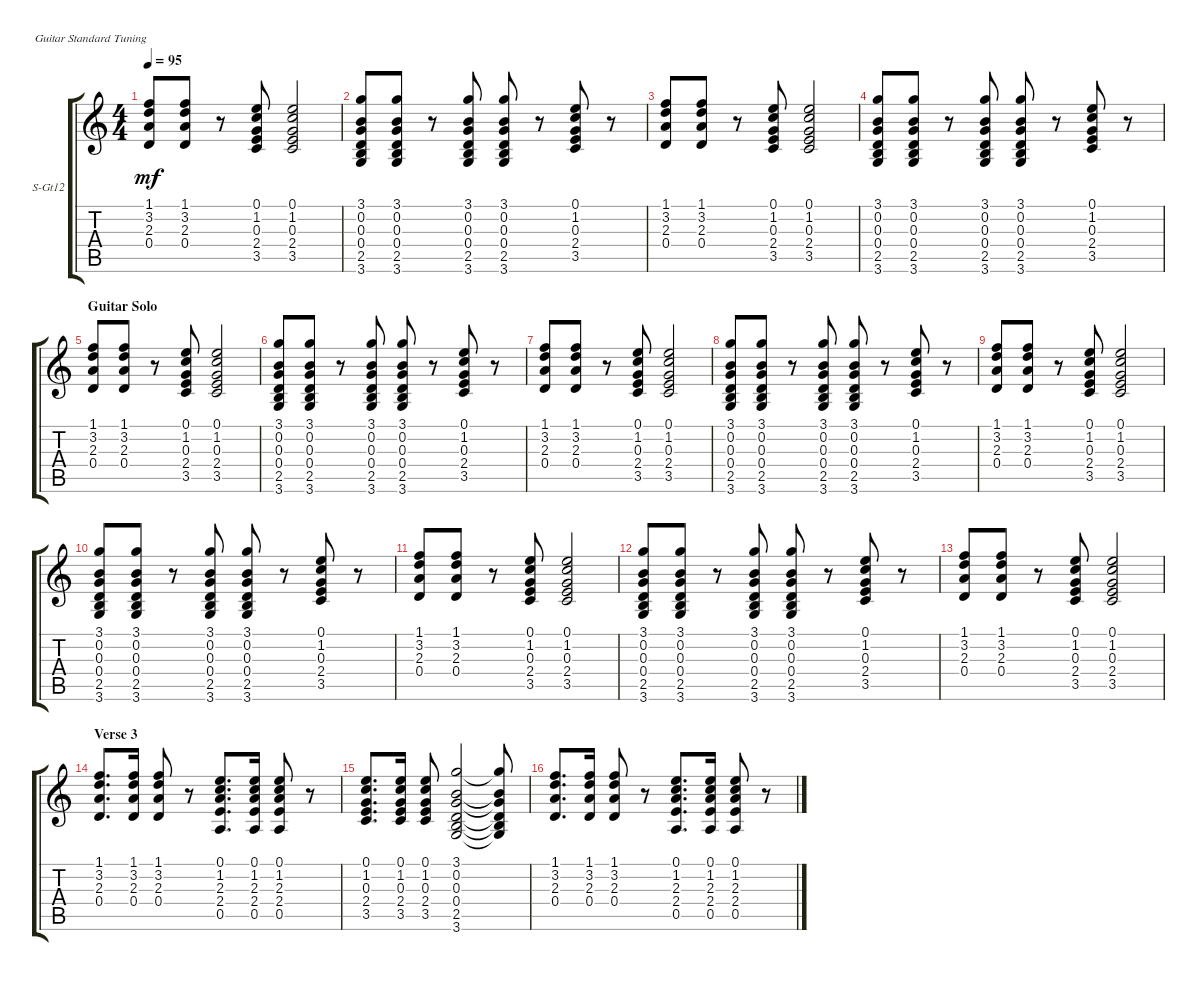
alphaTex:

\defaultSystemsLayout 4
\bracketExtendMode groupsimilarinstruments
\firstSystemTrackNameOrientation horizontal
\otherSystemsTrackNameOrientation horizontal
\track ("12 String Guitar" "S-Gt12") {instrument acousticguitarsteel}
\staff {score tabs}
\tuning (E4 B3 G3 D3 A2 E2)
\ts (4 4)
\tempo 95
\clef g2
\scale
0.333333
\ks c
(0.4 2.3 3.2 1.1).8{dy mf} (0.4 2.3 3.2 1.1).8 r.8 (3.5 2.4 0.3 1.2 0.1).8 (3.5 2.4 0.3 1.2 0.1).2 |
\scale
0.333333 (3.6 2.5 0.4 0.3 0.2 3.1).8 (3.6 2.5 0.4 0.3 0.2 3.1).8 r.8 (3.6 2.5 0.4 0.3 0.2 3.1).8 (3.6 2.5 0.4 0.3 0.2 3.1).8 r.8 (3.5 2.4 0.3 1.2 0.1).8 r.8 |
\scale
0.333333 (0.4 2.3 3.2 1.1).8 (0.4 2.3 3.2 1.1).8 r.8 (3.5 2.4 0.3 1.2 0.1).8 (3.5 2.4 0.3 1.2 0.1).2 |
\scale
0.333333 (3.6 2.5 0.4 0.3 0.2 3.1).8 (3.6 2.5 0.4 0.3 0.2 3.1).8 r.8 (3.6 2.5 0.4 0.3 0.2 3.1).8 (3.6 2.5 0.4 0.3 0.2 3.1).8 r.8 (3.5 2.4 0.3 1.2 0.1).8 r.8 |
\section ("" "Guitar Solo")
\scale
0.333333 (0.4 2.3 3.2 1.1).8 (0.4 2.3 3.2 1.1).8 r.8 (3.5 2.4 0.3 1.2 0.1).8 (3.5 2.4 0.3 1.2 0.1).2 |
\scale
0.333333 (3.6 2.5 0.4 0.3 0.2 3.1).8 (3.6 2.5 0.4 0.3 0.2 3.1).8 r.8 (3.6 2.5 0.4 0.3 0.2 3.1).8 (3.6 2.5 0.4 0.3 0.2 3.1).8 r.8 (3.5 2.4 0.3 1.2 0.1).8 r.8 |
\scale
0.333333 (0.4 2.3 3.2 1.1).8 (0.4 2.3 3.2 1.1).8 r.8 (3.5 2.4 0.3 1.2 0.1).8 (3.5 2.4 0.3 1.2 0.1).2 |
\scale
0.333333 (3.6 2.5 0.4 0.3 0.2 3.1).8 (3.6 2.5 0.4 0.3 0.2 3.1).8 r.8 (3.6 2.5 0.4 0.3 0.2 3.1).8 (3.6 2.5 0.4 0.3 0.2 3.1).8 r.8 (3.5 2.4 0.3 1.2 0.1).8 r.8 |
\scale
0.333333 (0.4 2.3 3.2 1.1).8 (0.4 2.3 3.2 1.1).8 r.8 (3.5 2.4 0.3 1.2 0.1).8 (3.5 2.4 0.3 1.2 0.1).2 |
\scale
0.333333 (3.6 2.5 0.4 0.3 0.2 3.1).8 (3.6 2.5 0.4 0.3 0.2 3.1).8 r.8 (3.6 2.5 0.4 0.3 0.2 3.1).8 (3.6 2.5 0.4 0.3 0.2 3.1).8 r.8 (3.5 2.4 0.3 1.2 0.1).8 r.8 |
\scale
0.333333 (0.4 2.3 3.2 1.1).8 (0.4 2.3 3.2 1.1).8 r.8 (3.5 2.4 0.3 1.2 0.1).8 (3.5 2.4 0.3 1.2 0.1).2 |
\scale
0.333333 (3.6 2.5 0.4 0.3 0.2 3.1).8 (3.6 2.5 0.4 0.3 0.2 3.1).8 r.8 (3.6 2.5 0.4 0.3 0.2 3.1).8 (3.6 2.5 0.4 0.3 0.2 3.1).8 r.8 (3.5 2.4 0.3 1.2 0.1).8 r.8 |
\scale
0.333333 (0.4 2.3 3.2 1.1).8 (0.4 2.3 3.2 1.1).8 r.8 (3.5 2.4 0.3 1.2 0.1).8 (3.5 2.4 0.3 1.2 0.1).2 |
\section ("" "Verse 3")
\scale
0.333333 (0.4 2.3 3.2 1.1).8{d} (0.4 2.3 3.2 1.1).16 (0.4 2.3 3.2 1.1).8 r.8 (0.5 2.4 2.3 1.2 0.1).8{d} (0.5 2.4 2.3 1.2 0.1).16 (0.5 2.4 2.3 1.2 0.1).8 r.8 |
\scale
0.333333 (3.5 2.4 0.3 1.2 0.1).8{d} (3.5 2.4 0.3 1.2 0.1).16 (3.5 2.4 0.3 1.2 0.1).8 (3.6 2.5 0.4 0.3 0.2 3.1).2 (3.6{t} 2.5{t} 0.4{t} 0.3{t} 0.2{t} 3.1{t}).8 |
\scale
0.333333 (0.4 2.3 3.2 1.1).8{d} (0.4 2.3 3.2 1.1).16 (0.4 2.3 3.2 1.1).8 r.8 (0.5 2.4 2.3 1.2 0.1).8{d} (0.5 2.4 2.3 1.2 0.1).16 (0.5 2.4 2.3 1.2 0.1).8 r.8
